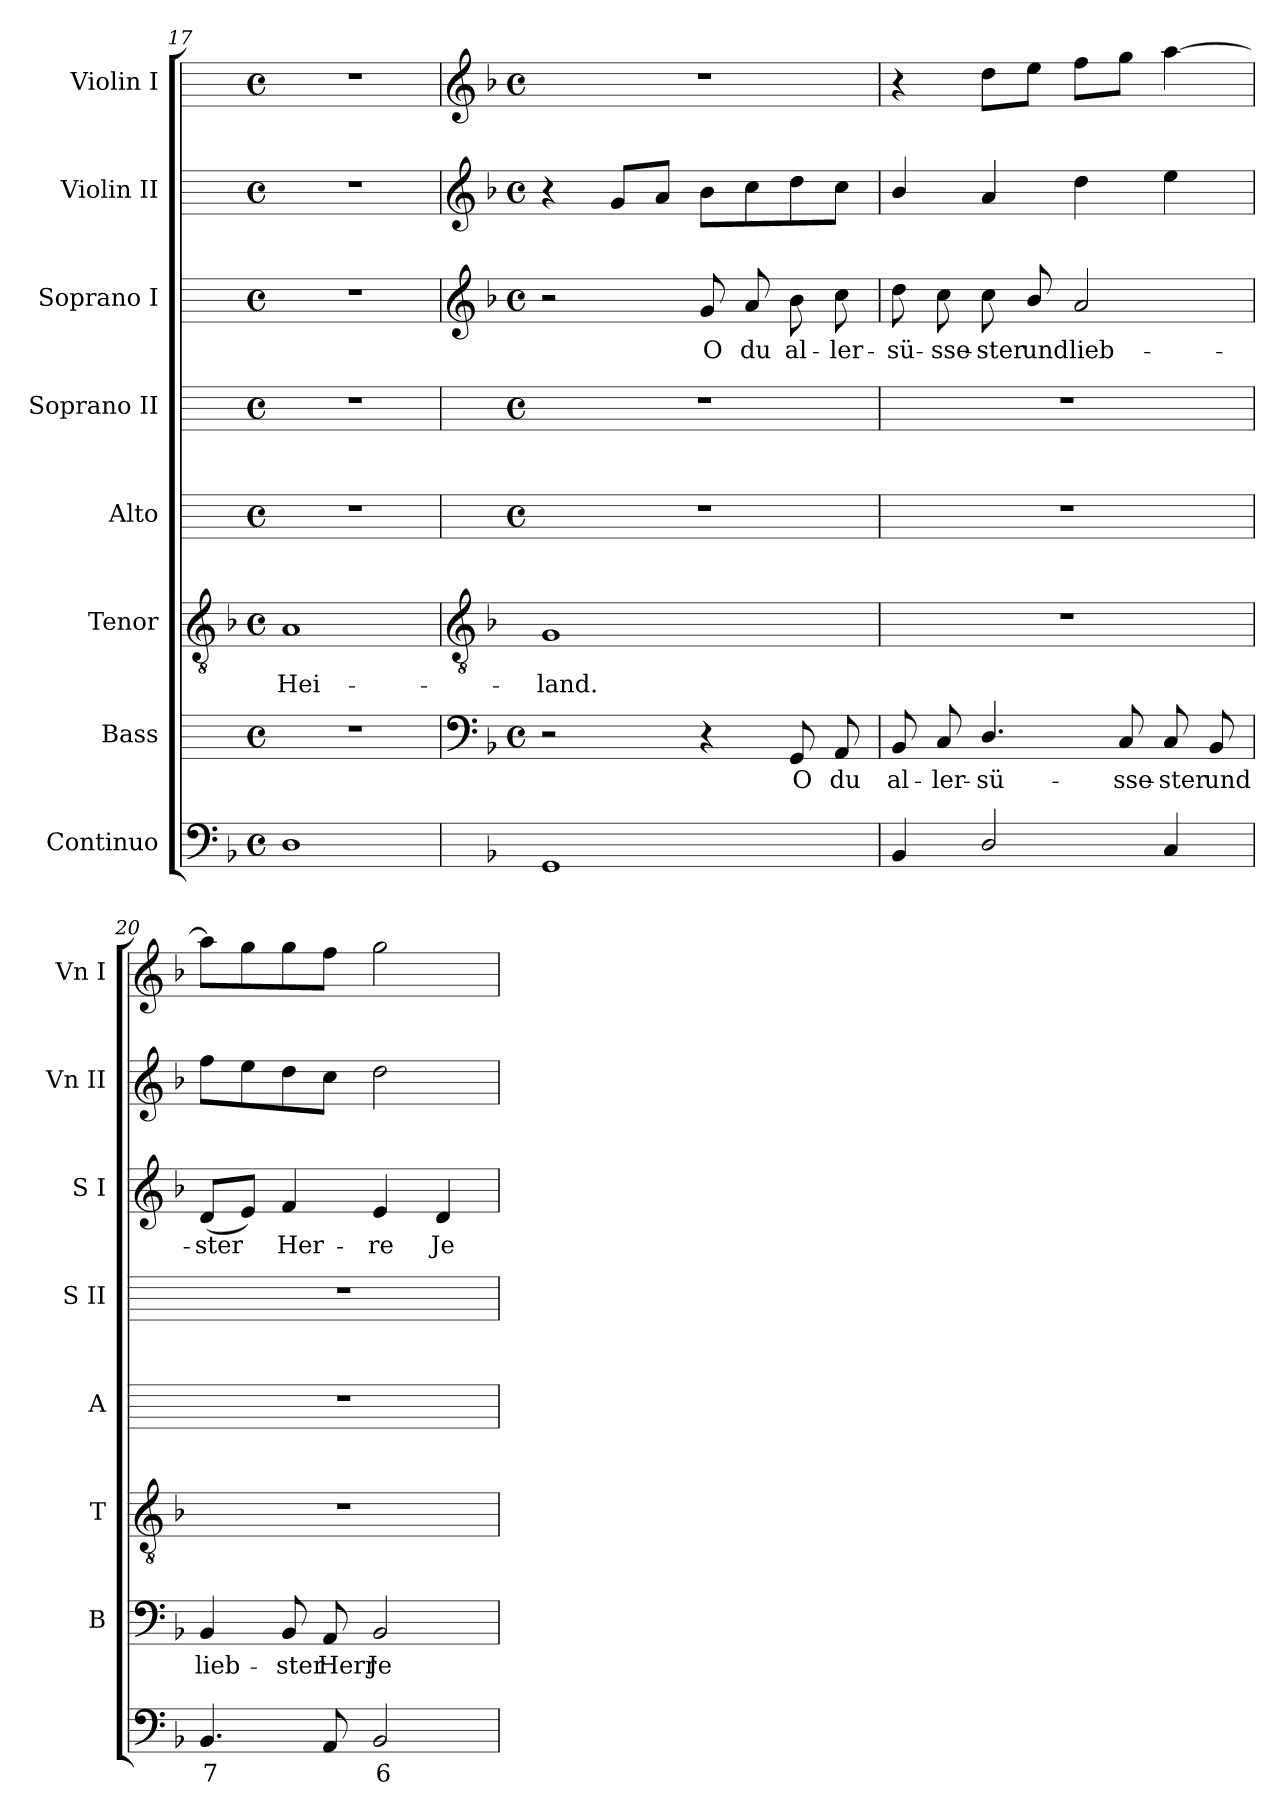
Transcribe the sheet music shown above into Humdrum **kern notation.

**kern	**text	**kern	**text	**kern	**text	**kern	**kern	**kern	**text	**kern	**kern
*part8	*part8	*part7	*part7	*part6	*part6	*part5	*part4	*part3	*part3	*part2	*part1
*staff8	*staff8	*staff7	*staff7	*staff6	*staff6	*staff5	*staff4	*staff3	*staff3	*staff2	*staff1
*I"Continuo	*	*I"Bass	*	*I"Tenor	*	*I"Alto	*I"Soprano II	*I"Soprano I	*	*I"Violin II	*I"Violin I
*	*	*I'B	*	*I'T	*	*I'A	*I'S II	*I'S I	*	*I'Vn II	*I'Vn I
*clefF4	*	*	*	*clefGv2	*	*	*	*	*	*	*
*k[b-]	*	*	*	*k[b-]	*	*	*	*	*	*	*
*F:	*	*	*	*F:	*	*	*	*	*	*	*
*M4/4	*	*M4/4	*	*M4/4	*	*M4/4	*M4/4	*M4/4	*	*M4/4	*M4/4
*met(c)	*	*met(c)	*	*met(c)	*	*met(c)	*met(c)	*met(c)	*	*met(c)	*met(c)
=17	=17	=17	=17	=17	=17	=17	=17	=17	=17	=17	=17
!	!	!	!	!	!LO:LY:b	!	!	!	!	!	!
1D	.	1r	.	1A	Hei-	1r	1r	1r	.	1r	1r
!!LO:LB:g=z
=18	=18	=18	=18	=18	=18	=18	=18	=18	=18	=18	=18
*	*	*clefF4	*	*clefGv2	*	*	*	*clefG2	*	*clefG2	*clefG2
*	*	*k[b-]	*	*	*	*	*	*k[b-]	*	*k[b-]	*k[b-]
*	*	*F:	*	*	*	*	*	*F:	*	*F:	*F:
*	*	*M4/4	*	*	*	*M4/4	*M4/4	*M4/4	*	*M4/4	*M4/4
*	*	*met(c)	*	*	*	*met(c)	*met(c)	*met(c)	*	*met(c)	*met(c)
!	!	!	!	!	!LO:LY:b	!	!	!	!	!	!
1GG	.	2r	.	1G	-land.	1r	1r	2r	.	4r	1r
.	.	.	.	.	.	.	.	.	.	8gL	.
.	.	.	.	.	.	.	.	.	.	8aJ	.
!	!	!	!	!	!	!	!	!	!LO:LY:b	!	!
.	.	4r	.	.	.	.	.	8g	O	8b-L	.
!	!	!	!	!	!	!	!	!	!LO:LY:b	!	!
.	.	.	.	.	.	.	.	8a	du	8cc	.
!	!	!	!LO:LY:b	!	!	!	!	!	!LO:LY:b	!	!
.	.	8GG	O	.	.	.	.	8b-	al-	8dd	.
!	!	!	!LO:LY:b	!	!	!	!	!	!LO:LY:b	!	!
.	.	8AA	du	.	.	.	.	8cc	-ler-	8ccJ	.
=19	=19	=19	=19	=19	=19	=19	=19	=19	=19	=19	=19
!	!	!	!LO:LY:b	!	!	!	!	!	!LO:LY:b	!	!
4BB-	.	8BB-	al-	1r	.	1r	1r	8dd	-sü-	4b-/	4r
!	!	!	!LO:LY:b	!	!	!	!	!	!LO:LY:b	!	!
.	.	8C	-ler-	.	.	.	.	8cc	-sse-	.	.
!	!	!	!LO:LY:b	!	!	!	!	!	!LO:LY:b	!	!
2D/	.	4.D/	-sü-	.	.	.	.	8cc	-ster	4a	8ddL
!	!	!	!	!	!	!	!	!	!LO:LY:b	!	!
.	.	.	.	.	.	.	.	8b-/	und	.	8eeJ
!	!	!	!	!	!	!	!	!	!LO:LY:b	!	!
.	.	.	.	.	.	.	.	2a	lieb-	4dd	8ffL
!	!	!	!LO:LY:b	!	!	!	!	!	!	!	!
.	.	8C	-sse-	.	.	.	.	.	.	.	8ggJ
!	!	!	!LO:LY:b	!	!	!	!	!	!	!	!
4C	.	8C	-ster	.	.	.	.	.	.	4ee	[4aa
!	!	!	!LO:LY:b	!	!	!	!	!	!	!	!
.	.	8BB-	und	.	.	.	.	.	.	.	.
=20	=20	=20	=20	=20	=20	=20	=20	=20	=20	=20	=20
!	!LO:LY:b	!	!LO:LY:b	!	!	!	!	!	!LO:LY:b	!	!
4.BB-	7	4BB-	lieb-	1r	.	1r	1r	(<8dL	-ster	8ffL	8aaL]
.	.	.	.	.	.	.	.	8eJ)	.	8ee	8gg
!	!	!	!LO:LY:b	!	!	!	!	!	!LO:LY:b	!	!
.	.	8BB-	-ster	.	.	.	.	4f	Her-	8dd	8gg
!	!	!	!LO:LY:b	!	!	!	!	!	!	!	!
8AA	.	8AA	Herr	.	.	.	.	.	.	8ccJ	8ffJ
!	!LO:LY:b	!	!LO:LY:b	!	!	!	!	!	!LO:LY:b	!	!
2BB-	6	2BB-	Je-	.	.	.	.	4e	-re	2dd	2gg
!	!	!	!	!	!	!	!	!	!LO:LY:b	!	!
.	.	.	.	.	.	.	.	4d	Je-	.	.
=	=	=	=	=	=	=	=	=	=	=	=
*-	*-	*-	*-	*-	*-	*-	*-	*-	*-	*-	*-
